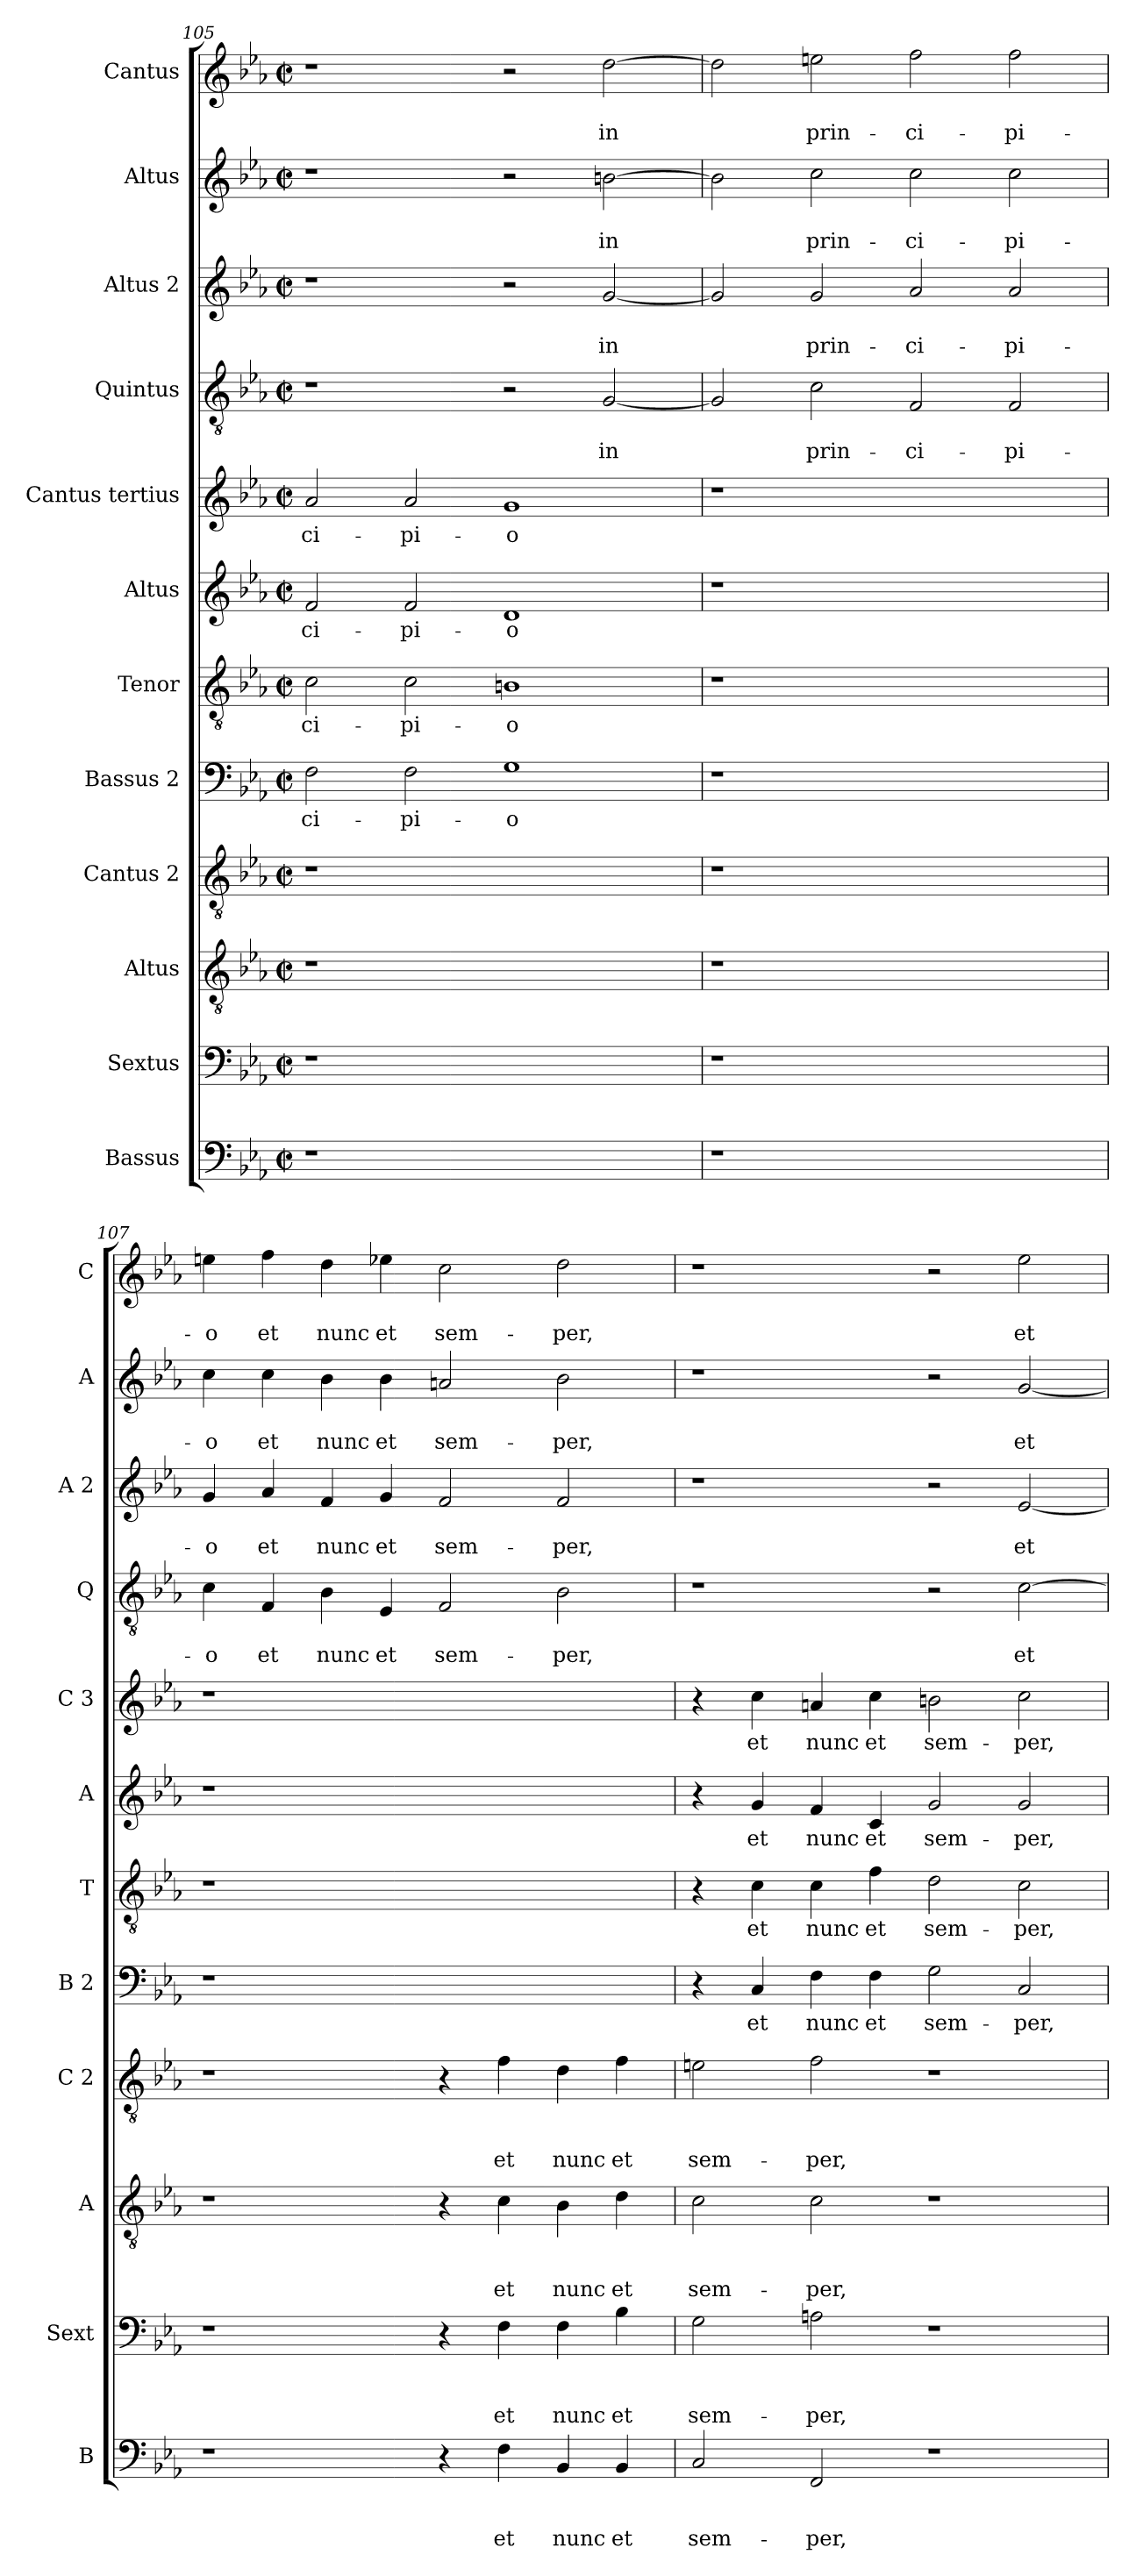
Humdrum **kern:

**kern	**text	**text	**text	**kern	**text	**text	**text	**kern	**text	**text	**text	**kern	**text	**text	**text	**kern	**text	**kern	**text	**kern	**text	**kern	**text	**kern	**text	**text	**kern	**text	**text	**kern	**text	**text	**kern	**text	**text
*part12	*part12	*part12	*part12	*part11	*part11	*part11	*part11	*part10	*part10	*part10	*part10	*part9	*part9	*part9	*part9	*part8	*part8	*part7	*part7	*part6	*part6	*part5	*part5	*part4	*part4	*part4	*part3	*part3	*part3	*part2	*part2	*part2	*part1	*part1	*part1
*staff12	*staff12	*staff12	*staff12	*staff11	*staff11	*staff11	*staff11	*staff10	*staff10	*staff10	*staff10	*staff9	*staff9	*staff9	*staff9	*staff8	*staff8	*staff7	*staff7	*staff6	*staff6	*staff5	*staff5	*staff4	*staff4	*staff4	*staff3	*staff3	*staff3	*staff2	*staff2	*staff2	*staff1	*staff1	*staff1
*I"Bassus	*	*	*	*I"Sextus	*	*	*	*I"Altus	*	*	*	*I"Cantus 2	*	*	*	*I"Bassus 2	*	*I"Tenor	*	*I"Altus	*	*I"Cantus  tertius	*	*I"Quintus	*	*	*I"Altus 2	*	*	*I"Altus	*	*	*I"Cantus	*	*
*I'B	*	*	*	*I'Sext	*	*	*	*I'A	*	*	*	*I'C 2	*	*	*	*I'B 2	*	*I'T	*	*I'A	*	*I'C 3	*	*I'Q	*	*	*I'A 2	*	*	*I'A	*	*	*I'C	*	*
*clefF4	*	*	*	*clefF4	*	*	*	*clefGv2	*	*	*	*clefGv2	*	*	*	*clefF4	*	*clefGv2	*	*clefG2	*	*clefG2	*	*clefGv2	*	*	*clefG2	*	*	*clefG2	*	*	*clefG2	*	*
*k[b-e-a-]	*	*	*	*k[b-e-a-]	*	*	*	*k[b-e-a-]	*	*	*	*k[b-e-a-]	*	*	*	*k[b-e-a-]	*	*k[b-e-a-]	*	*k[b-e-a-]	*	*k[b-e-a-]	*	*k[b-e-a-]	*	*	*k[b-e-a-]	*	*	*k[b-e-a-]	*	*	*k[b-e-a-]	*	*
*E-:	*	*	*	*E-:	*	*	*	*E-:	*	*	*	*E-:	*	*	*	*E-:	*	*E-:	*	*E-:	*	*E-:	*	*E-:	*	*	*E-:	*	*	*E-:	*	*	*E-:	*	*
*M2/2	*	*	*	*M2/2	*	*	*	*M2/2	*	*	*	*M2/2	*	*	*	*M2/2	*	*M2/2	*	*M2/2	*	*M2/2	*	*M2/2	*	*	*M2/2	*	*	*M2/2	*	*	*M2/2	*	*
*met(c|)	*	*	*	*met(c|)	*	*	*	*met(c|)	*	*	*	*met(c|)	*	*	*	*met(c|)	*	*met(c|)	*	*met(c|)	*	*met(c|)	*	*met(c|)	*	*	*met(c|)	*	*	*met(c|)	*	*	*met(c|)	*	*
=105	=105	=105	=105	=105	=105	=105	=105	=105	=105	=105	=105	=105	=105	=105	=105	=105	=105	=105	=105	=105	=105	=105	=105	=105	=105	=105	=105	=105	=105	=105	=105	=105	=105	=105	=105
!	!	!	!	!	!	!	!	!	!	!	!	!	!	!	!	!	!LO:LY:b	!	!LO:LY:b	!	!LO:LY:b	!	!LO:LY:b	!	!	!	!	!	!	!	!	!	!	!	!
1r	.	.	.	1r	.	.	.	1r	.	.	.	1r	.	.	.	2F\	-ci-	2c\	-ci-	2f/	-ci-	2a-/	-ci-	1r	.	.	1r	.	.	1r	.	.	1r	.	.
!	!	!	!	!	!	!	!	!	!	!	!	!	!	!	!	!	!LO:LY:b	!	!LO:LY:b	!	!LO:LY:b	!	!LO:LY:b	!	!	!	!	!	!	!	!	!	!	!	!
.	.	.	.	.	.	.	.	.	.	.	.	.	.	.	.	2F\	-pi-	2c\	-pi-	2f/	-pi-	2a-/	-pi-	.	.	.	.	.	.	.	.	.	.	.	.
!	!	!	!	!	!	!	!	!	!	!	!	!	!	!	!	!	!LO:LY:b	!	!LO:LY:b	!	!LO:LY:b	!	!LO:LY:b	!	!	!	!	!	!	!	!	!	!	!	!
1ryy	.	.	.	1ryy	.	.	.	1ryy	.	.	.	1ryy	.	.	.	1G	-o	1Bn	-o	1d	-o	1g	-o	2r	.	.	2r	.	.	2r	.	.	2r	.	.
!	!	!	!	!	!	!	!	!	!	!	!	!	!	!	!	!	!	!	!	!	!	!	!	!	!	!LO:LY:b	!	!	!LO:LY:b	!	!	!LO:LY:b	!	!	!LO:LY:b
.	.	.	.	.	.	.	.	.	.	.	.	.	.	.	.	.	.	.	.	.	.	.	.	[2G/	.	in	[2g/	.	in	[2bn\	.	in	[2dd\	.	in
!!LO:PB:g=z
=106	=106	=106	=106	=106	=106	=106	=106	=106	=106	=106	=106	=106	=106	=106	=106	=106	=106	=106	=106	=106	=106	=106	=106	=106	=106	=106	=106	=106	=106	=106	=106	=106	=106	=106	=106
1r	.	.	.	1r	.	.	.	1r	.	.	.	1r	.	.	.	1r	.	1r	.	1r	.	1r	.	2G/]	.	.	2g/]	.	.	2b\]	.	.	2dd\]	.	.
!	!	!	!	!	!	!	!	!	!	!	!	!	!	!	!	!	!	!	!	!	!	!	!	!	!	!LO:LY:b	!	!	!LO:LY:b	!	!	!LO:LY:b	!	!	!LO:LY:b
.	.	.	.	.	.	.	.	.	.	.	.	.	.	.	.	.	.	.	.	.	.	.	.	2c\	.	prin-	2g/	.	prin-	2cc\	.	prin-	2een\	.	prin-
!	!	!	!	!	!	!	!	!	!	!	!	!	!	!	!	!	!	!	!	!	!	!	!	!	!	!LO:LY:b	!	!	!LO:LY:b	!	!	!LO:LY:b	!	!	!LO:LY:b
1ryy	.	.	.	1ryy	.	.	.	1ryy	.	.	.	1ryy	.	.	.	1ryy	.	1ryy	.	1ryy	.	1ryy	.	2F/	.	-ci-	2a-/	.	-ci-	2cc\	.	-ci-	2ff\	.	-ci-
!	!	!	!	!	!	!	!	!	!	!	!	!	!	!	!	!	!	!	!	!	!	!	!	!	!	!LO:LY:b	!	!	!LO:LY:b	!	!	!LO:LY:b	!	!	!LO:LY:b
.	.	.	.	.	.	.	.	.	.	.	.	.	.	.	.	.	.	.	.	.	.	.	.	2F/	.	-pi-	2a-/	.	-pi-	2cc\	.	-pi-	2ff\	.	-pi-
=107	=107	=107	=107	=107	=107	=107	=107	=107	=107	=107	=107	=107	=107	=107	=107	=107	=107	=107	=107	=107	=107	=107	=107	=107	=107	=107	=107	=107	=107	=107	=107	=107	=107	=107	=107
!	!	!	!	!	!	!	!	!	!	!	!	!	!	!	!	!	!	!	!	!	!	!	!	!	!	!LO:LY:b	!	!	!LO:LY:b	!	!	!LO:LY:b	!	!	!LO:LY:b
1r	.	.	.	1r	.	.	.	1r	.	.	.	1r	.	.	.	1r	.	1r	.	1r	.	1r	.	4c\	.	-o	4g/	.	-o	4cc\	.	-o	4een\	.	-o
!	!	!	!	!	!	!	!	!	!	!	!	!	!	!	!	!	!	!	!	!	!	!	!	!	!	!LO:LY:b	!	!	!LO:LY:b	!	!	!LO:LY:b	!	!	!LO:LY:b
.	.	.	.	.	.	.	.	.	.	.	.	.	.	.	.	.	.	.	.	.	.	.	.	4F/	.	et	4a-/	.	et	4cc\	.	et	4ff\	.	et
!	!	!	!	!	!	!	!	!	!	!	!	!	!	!	!	!	!	!	!	!	!	!	!	!	!	!LO:LY:b	!	!	!LO:LY:b	!	!	!LO:LY:b	!	!	!LO:LY:b
.	.	.	.	.	.	.	.	.	.	.	.	.	.	.	.	.	.	.	.	.	.	.	.	4B-\	.	nunc	4f/	.	nunc	4b-\	.	nunc	4dd\	.	nunc
!	!	!	!	!	!	!	!	!	!	!	!	!	!	!	!	!	!	!	!	!	!	!	!	!	!	!LO:LY:b	!	!	!LO:LY:b	!	!	!LO:LY:b	!	!	!LO:LY:b
.	.	.	.	.	.	.	.	.	.	.	.	.	.	.	.	.	.	.	.	.	.	.	.	4E-/	.	et	4g/	.	et	4b-\	.	et	4ee-X\	.	et
!	!	!	!	!	!	!	!	!	!	!	!	!	!	!	!	!	!	!	!	!	!	!	!	!	!	!LO:LY:b	!	!	!LO:LY:b	!	!	!LO:LY:b	!	!	!LO:LY:b
4r	.	.	.	4r	.	.	.	4r	.	.	.	4r	.	.	.	1ryy	.	1ryy	.	1ryy	.	1ryy	.	2F/	.	sem-	2f/	.	sem-	2an/	.	sem-	2cc\	.	sem-
!	!	!	!LO:LY:b	!	!	!	!LO:LY:b	!	!	!	!LO:LY:b	!	!	!	!LO:LY:b	!	!	!	!	!	!	!	!	!	!	!	!	!	!	!	!	!	!	!	!
4F\	.	.	et	4F\	.	.	et	4c\	.	.	et	4f\	.	.	et	.	.	.	.	.	.	.	.	.	.	.	.	.	.	.	.	.	.	.	.
!	!	!	!LO:LY:b	!	!	!	!LO:LY:b	!	!	!	!LO:LY:b	!	!	!	!LO:LY:b	!	!	!	!	!	!	!	!	!	!	!LO:LY:b	!	!	!LO:LY:b	!	!	!LO:LY:b	!	!	!LO:LY:b
4BB-/	.	.	nunc	4F\	.	.	nunc	4B-\	.	.	nunc	4d\	.	.	nunc	.	.	.	.	.	.	.	.	2B-\	.	-per,	2f/	.	-per,	2b-\	.	-per,	2dd\	.	-per,
!	!	!	!LO:LY:b	!	!	!	!LO:LY:b	!	!	!	!LO:LY:b	!	!	!	!LO:LY:b	!	!	!	!	!	!	!	!	!	!	!	!	!	!	!	!	!	!	!	!
4BB-/	.	.	et	4B-\	.	.	et	4d\	.	.	et	4f\	.	.	et	.	.	.	.	.	.	.	.	.	.	.	.	.	.	.	.	.	.	.	.
=108	=108	=108	=108	=108	=108	=108	=108	=108	=108	=108	=108	=108	=108	=108	=108	=108	=108	=108	=108	=108	=108	=108	=108	=108	=108	=108	=108	=108	=108	=108	=108	=108	=108	=108	=108
!	!	!	!LO:LY:b	!	!	!	!LO:LY:b	!	!	!	!LO:LY:b	!	!	!	!LO:LY:b	!	!	!	!	!	!	!	!	!	!	!	!	!	!	!	!	!	!	!	!
2C/	.	.	sem-	2G\	.	.	sem-	2c\	.	.	sem-	2en\	.	.	sem-	4r	.	4r	.	4r	.	4r	.	1r	.	.	1r	.	.	1r	.	.	1r	.	.
!	!	!	!	!	!	!	!	!	!	!	!	!	!	!	!	!	!LO:LY:b	!	!LO:LY:b	!	!LO:LY:b	!	!LO:LY:b	!	!	!	!	!	!	!	!	!	!	!	!
.	.	.	.	.	.	.	.	.	.	.	.	.	.	.	.	4C/	et	4c\	et	4g/	et	4cc\	et	.	.	.	.	.	.	.	.	.	.	.	.
!	!	!	!LO:LY:b	!	!	!	!LO:LY:b	!	!	!	!LO:LY:b	!	!	!	!LO:LY:b	!	!LO:LY:b	!	!LO:LY:b	!	!LO:LY:b	!	!LO:LY:b	!	!	!	!	!	!	!	!	!	!	!	!
2FF/	.	.	-per,	2An\	.	.	-per,	2c\	.	.	-per,	2f\	.	.	-per,	4F\	nunc	4c\	nunc	4f/	nunc	4an/	nunc	.	.	.	.	.	.	.	.	.	.	.	.
!	!	!	!	!	!	!	!	!	!	!	!	!	!	!	!	!	!LO:LY:b	!	!LO:LY:b	!	!LO:LY:b	!	!LO:LY:b	!	!	!	!	!	!	!	!	!	!	!	!
.	.	.	.	.	.	.	.	.	.	.	.	.	.	.	.	4F\	et	4f\	et	4c/	et	4cc\	et	.	.	.	.	.	.	.	.	.	.	.	.
!	!	!	!	!	!	!	!	!	!	!	!	!	!	!	!	!	!LO:LY:b	!	!LO:LY:b	!	!LO:LY:b	!	!LO:LY:b	!	!	!	!	!	!	!	!	!	!	!	!
1r	.	.	.	1r	.	.	.	1r	.	.	.	1r	.	.	.	2G\	sem-	2d\	sem-	2g/	sem-	2bn\	sem-	2r	.	.	2r	.	.	2r	.	.	2r	.	.
!	!	!	!	!	!	!	!	!	!	!	!	!	!	!	!	!	!LO:LY:b	!	!LO:LY:b	!	!LO:LY:b	!	!LO:LY:b	!	!	!LO:LY:b	!	!	!LO:LY:b	!	!	!LO:LY:b	!	!	!LO:LY:b
.	.	.	.	.	.	.	.	.	.	.	.	.	.	.	.	2C/	-per,	2c\	-per,	2g/	-per,	2cc\	-per,	[2c\	.	et	[2e-/	.	et	[2g/	.	et	2ee-\	.	et
=	=	=	=	=	=	=	=	=	=	=	=	=	=	=	=	=	=	=	=	=	=	=	=	=	=	=	=	=	=	=	=	=	=	=	=
*-	*-	*-	*-	*-	*-	*-	*-	*-	*-	*-	*-	*-	*-	*-	*-	*-	*-	*-	*-	*-	*-	*-	*-	*-	*-	*-	*-	*-	*-	*-	*-	*-	*-	*-	*-
